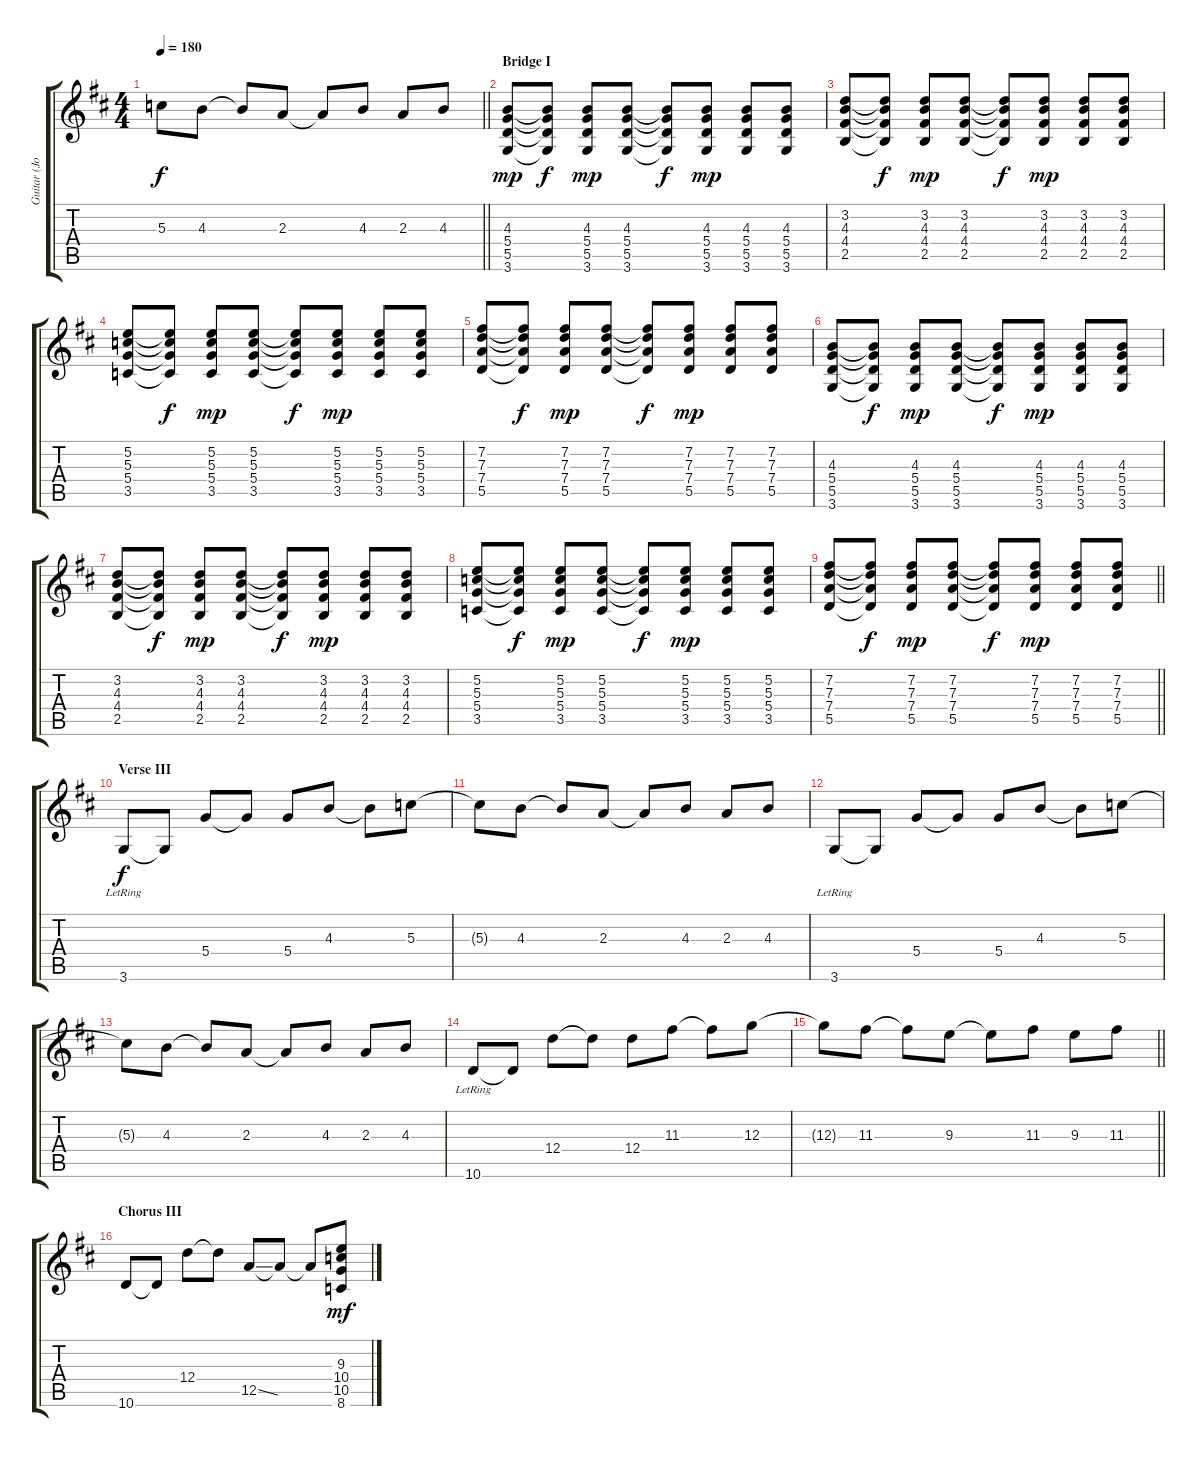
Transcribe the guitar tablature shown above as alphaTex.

\track ("Guitar (John)" "Guitar (Jo") {instrument electricguitarclean}
\staff {score tabs}
\tuning (E4 B3 G3 D3 A2 E2) {hide}
\ts (4 4)
\tempo 180
\clef g2
\barLineRight lightlight
\ks d
5.3{t}.8{dy f} 4.3.8 4.3{t}.8 2.3.8 2.3{t}.8 4.3.8 2.3.8 4.3.8 |
\section ("" "Bridge I")
(4.3 5.4 5.5 3.6).8{dy mp} (4.3{t} 5.4{t} 5.5{t} 3.6{t}).8{dy f} (4.3 5.4 5.5 3.6).8{dy mp} (4.3 5.4 5.5 3.6).8 (4.3{t} 5.4{t} 5.5{t} 3.6{t}).8{dy f} (4.3 5.4 5.5 3.6).8{dy mp} (4.3 5.4 5.5 3.6).8 (4.3 5.4 5.5 3.6).8 |
(3.2 4.3 4.4 2.5).8 (3.2{t} 4.3{t} 4.4{t} 2.5{t}).8{dy f} (3.2 4.3 4.4 2.5).8{dy mp} (3.2 4.3 4.4 2.5).8 (3.2{t} 4.3{t} 4.4{t} 2.5{t}).8{dy f} (3.2 4.3 4.4 2.5).8{dy mp} (3.2 4.3 4.4 2.5).8 (3.2 4.3 4.4 2.5).8 |
(5.2 5.3 5.4 3.5).8 (5.2{t} 5.3{t} 5.4{t} 3.5{t}).8{dy f} (5.2 5.3 5.4 3.5).8{dy mp} (5.2 5.3 5.4 3.5).8 (5.2{t} 5.3{t} 5.4{t} 3.5{t}).8{dy f} (5.2 5.3 5.4 3.5).8{dy mp} (5.2 5.3 5.4 3.5).8 (5.2 5.3 5.4 3.5).8 |
(7.2 7.3 7.4 5.5).8 (7.2{t} 7.3{t} 7.4{t} 5.5{t}).8{dy f} (7.2 7.3 7.4 5.5).8{dy mp} (7.2 7.3 7.4 5.5).8 (7.2{t} 7.3{t} 7.4{t} 5.5{t}).8{dy f} (7.2 7.3 7.4 5.5).8{dy mp} (7.2 7.3 7.4 5.5).8 (7.2 7.3 7.4 5.5).8 |
(4.3 5.4 5.5 3.6).8 (4.3{t} 5.4{t} 5.5{t} 3.6{t}).8{dy f} (4.3 5.4 5.5 3.6).8{dy mp} (4.3 5.4 5.5 3.6).8 (4.3{t} 5.4{t} 5.5{t} 3.6{t}).8{dy f} (4.3 5.4 5.5 3.6).8{dy mp} (4.3 5.4 5.5 3.6).8 (4.3 5.4 5.5 3.6).8 |
(3.2 4.3 4.4 2.5).8 (3.2{t} 4.3{t} 4.4{t} 2.5{t}).8{dy f} (3.2 4.3 4.4 2.5).8{dy mp} (3.2 4.3 4.4 2.5).8 (3.2{t} 4.3{t} 4.4{t} 2.5{t}).8{dy f} (3.2 4.3 4.4 2.5).8{dy mp} (3.2 4.3 4.4 2.5).8 (3.2 4.3 4.4 2.5).8 |
(5.2 5.3 5.4 3.5).8 (5.2{t} 5.3{t} 5.4{t} 3.5{t}).8{dy f} (5.2 5.3 5.4 3.5).8{dy mp} (5.2 5.3 5.4 3.5).8 (5.2{t} 5.3{t} 5.4{t} 3.5{t}).8{dy f} (5.2 5.3 5.4 3.5).8{dy mp} (5.2 5.3 5.4 3.5).8 (5.2 5.3 5.4 3.5).8 |
\barLineRight lightlight
(7.2 7.3 7.4 5.5).8 (7.2{t} 7.3{t} 7.4{t} 5.5{t}).8{dy f} (7.2 7.3 7.4 5.5).8{dy mp} (7.2 7.3 7.4 5.5).8 (7.2{t} 7.3{t} 7.4{t} 5.5{t}).8{dy f} (7.2 7.3 7.4 5.5).8{dy mp} (7.2 7.3 7.4 5.5).8 (7.2 7.3 7.4 5.5).8 |
\section ("" "Verse III")
3.6{lr}.8{dy f} 3.6{t}.8 5.4.8 5.4{t}.8 5.4.8 4.3.8 4.3{t}.8 5.3.8 |
5.3{t}.8 4.3.8 4.3{t}.8 2.3.8 2.3{t}.8 4.3.8 2.3.8 4.3.8 |
3.6{lr}.8 3.6{t}.8 5.4.8 5.4{t}.8 5.4.8 4.3.8 4.3{t}.8 5.3.8 |
5.3{t}.8 4.3.8 4.3{t}.8 2.3.8 2.3{t}.8 4.3.8 2.3.8 4.3.8 |
10.6{lr}.8 10.6{t}.8 12.4.8 12.4{t}.8 12.4.8 11.3.8 11.3{t}.8 12.3.8 |
\barLineRight lightlight
12.3{t}.8 11.3.8 11.3{t}.8 9.3.8 9.3{t}.8 11.3.8 9.3.8 11.3.8 |
\section ("" "Chorus III")
10.6.8 10.6{t}.8 12.4.8 12.4{t}.8 12.5{ss}.8 12.5{t}.8 12.5{t}.8 (9.3 10.4 10.5 8.6).8{dy mf}
